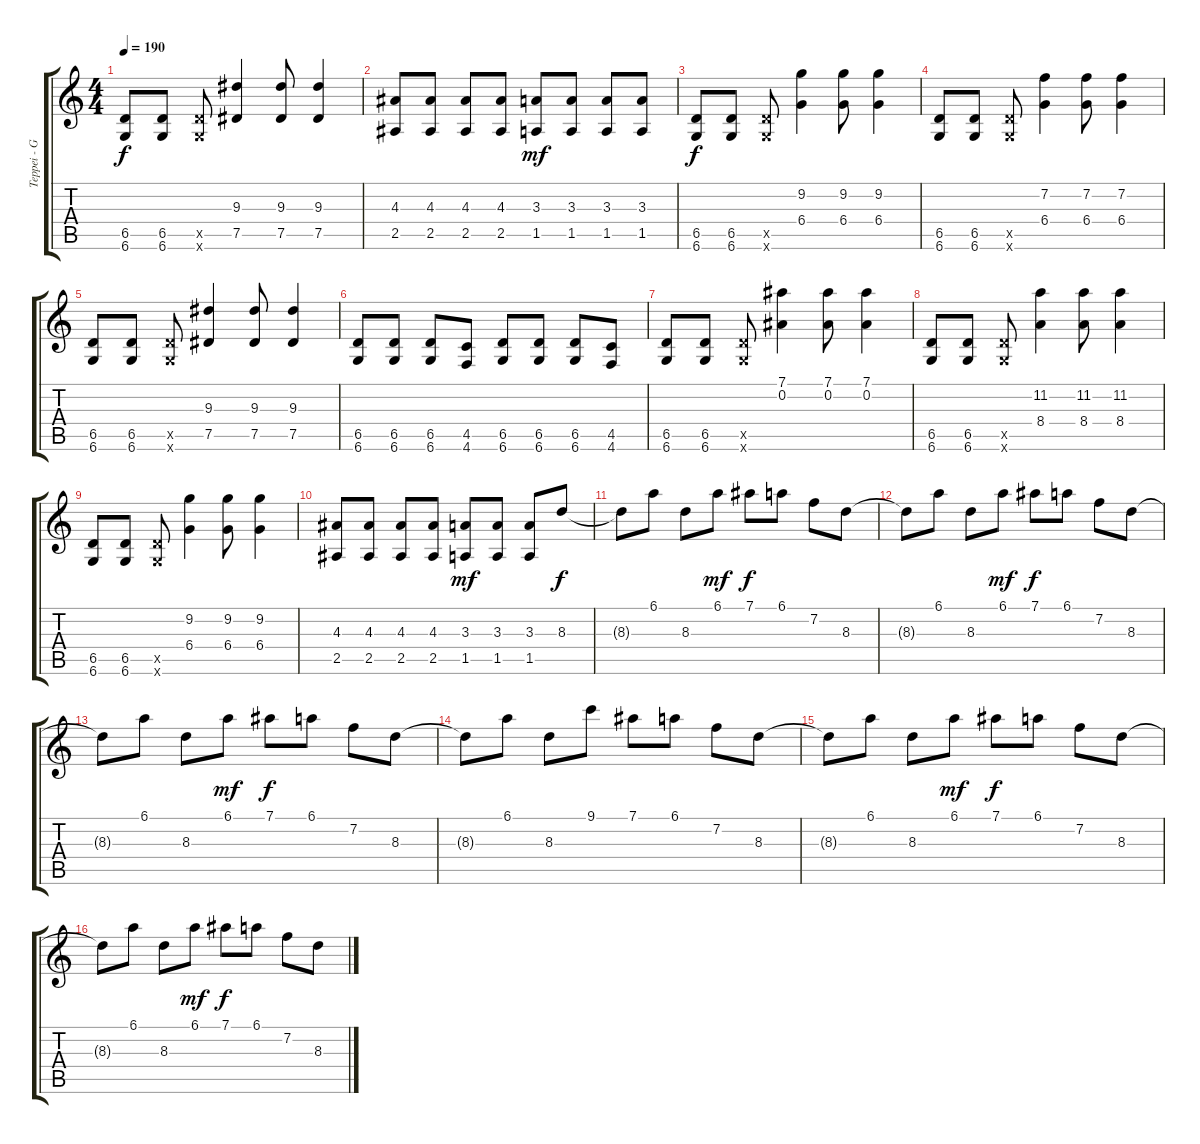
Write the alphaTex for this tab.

\track ("Teppei - Guitar" "Teppei - G") {instrument distortionguitar}
\staff {score tabs}
\tuning (Eb4 Bb3 Gb3 Db3 Ab2 Db2) {hide}
\ts (4 4)
\tempo 190
\clef g2
\ks c
(6.5 6.6).8{dy f} (6.5 6.6).8 (6.5{x} 6.6{x}).8 (9.3 7.5).4 (9.3 7.5).8 (9.3 7.5).4 |
(4.3 2.5).8 (4.3 2.5).8 (4.3 2.5).8 (4.3 2.5).8 (3.3 1.5).8{dy mf} (3.3 1.5).8 (3.3 1.5).8 (3.3 1.5).8 |
(6.5 6.6).8{dy f} (6.5 6.6).8 (6.5{x} 6.6{x}).8 (9.2 6.4).4 (9.2 6.4).8 (9.2 6.4).4 |
(6.5 6.6).8 (6.5 6.6).8 (6.5{x} 6.6{x}).8 (7.2 6.4).4 (7.2 6.4).8 (7.2 6.4).4 |
(6.5 6.6).8 (6.5 6.6).8 (6.5{x} 6.6{x}).8 (9.3 7.5).4 (9.3 7.5).8 (9.3 7.5).4 |
(6.5 6.6).8 (6.5 6.6).8 (6.5 6.6).8 (4.5 4.6).8 (6.5 6.6).8 (6.5 6.6).8 (6.5 6.6).8 (4.5 4.6).8 |
(6.5 6.6).8 (6.5 6.6).8 (6.5{x} 6.6{x}).8 (7.1 0.2).4 (7.1 0.2).8 (7.1 0.2).4 |
(6.5 6.6).8 (6.5 6.6).8 (6.5{x} 6.6{x}).8 (11.2 8.4).4 (11.2 8.4).8 (11.2 8.4).4 |
(6.5 6.6).8 (6.5 6.6).8 (6.5{x} 6.6{x}).8 (9.2 6.4).4 (9.2 6.4).8 (9.2 6.4).4 |
(4.3 2.5).8 (4.3 2.5).8 (4.3 2.5).8 (4.3 2.5).8 (3.3 1.5).8{dy mf} (3.3 1.5).8 (3.3 1.5).8 8.3.8{dy f} |
8.3{t}.8 6.1.8 8.3.8 6.1.8{dy mf} 7.1.8{dy f} 6.1.8 7.2.8 8.3.8 |
8.3{t}.8 6.1.8 8.3.8 6.1.8{dy mf} 7.1.8{dy f} 6.1.8 7.2.8 8.3.8 |
8.3{t}.8 6.1.8 8.3.8 6.1.8{dy mf} 7.1.8{dy f} 6.1.8 7.2.8 8.3.8 |
8.3{t}.8 6.1.8 8.3.8 9.1.8 7.1.8 6.1.8 7.2.8 8.3.8 |
8.3{t}.8 6.1.8 8.3.8 6.1.8{dy mf} 7.1.8{dy f} 6.1.8 7.2.8 8.3.8 |
8.3{t}.8 6.1.8 8.3.8 6.1.8{dy mf} 7.1.8{dy f} 6.1.8 7.2.8 8.3.8
